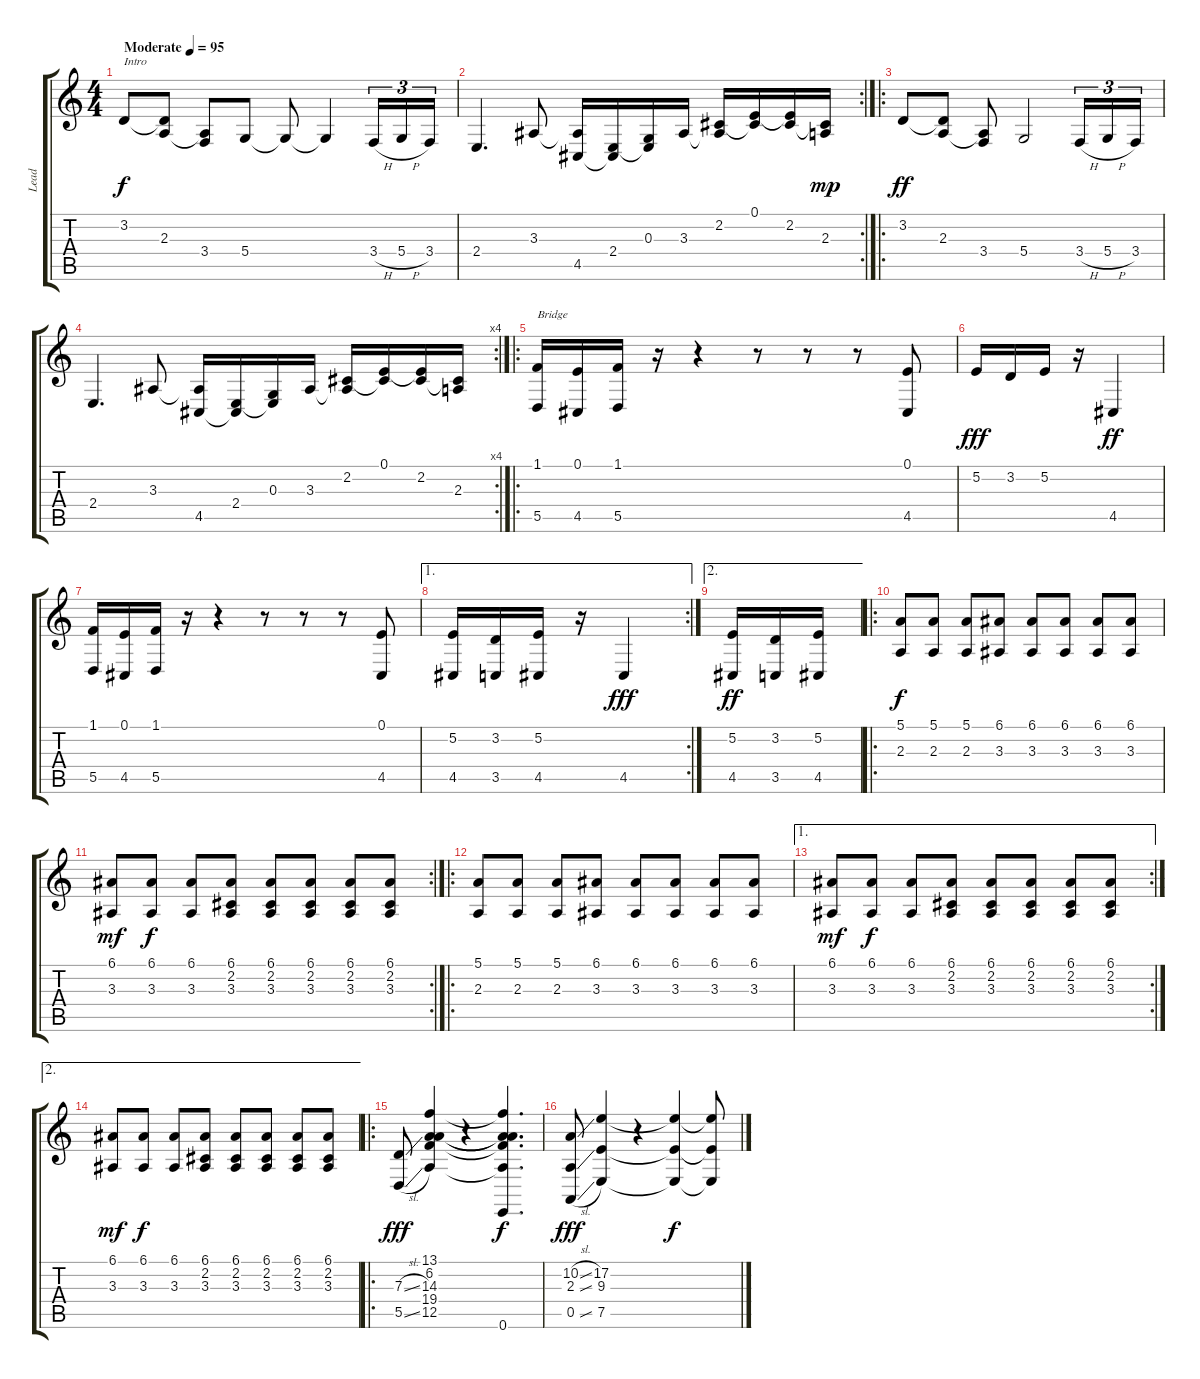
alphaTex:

\track ("Lead" "Lead") {instrument harpsichord}
\staff {score tabs}
\tuning (E4 B3 G3 D3 A2 E2) {hide}
\ts (4 4)
\tempo (95 "Moderate")
\clef g2
\ks c
3.2.8{txt "Intro" dy f instrument harpsichord} (3.2{t} 2.3).8 (2.3{t} 3.4).8 5.4.8 5.4{t}.8 5.4{t}.4 3.4{h}.16{tu (3 2)} 5.4{h}.16{tu (3 2)} 3.4.16{tu (3 2)} |
\rc 2
2.4.4{d} 3.3.8 (3.3{t} 4.5).16 (2.4 4.5{t}).16 (0.3 2.4{t}).16 3.3.16 (2.2 3.3{t}).16 (0.1 2.2{t}).16 (0.1{t} 2.2).16 (2.2{t} 2.3).16{dy mp} |
\ro
3.2.8{dy ff} (3.2{t} 2.3).8 (2.3{t} 3.4).8 5.4.2 3.4{h}.16{tu (3 2)} 5.4{h}.16{tu (3 2)} 3.4.16{tu (3 2)} |
\rc 4
2.4.4{d} 3.3.8 (3.3{t} 4.5).16 (2.4 4.5{t}).16 (0.3 2.4{t}).16 3.3.16 (2.2 3.3{t}).16 (0.1 2.2{t}).16 (0.1{t} 2.2).16 (2.2{t} 2.3).16 |
\ro
(1.1 5.5).16{txt "Bridge" instrument choiraahs} (0.1 4.5).16 (1.1 5.5).16 r.16 r.4 r.8 r.8 r.8 (0.1 4.5).8 |
5.2.16{dy fff} 3.2.16 5.2.16 r.16 4.5.4{dy ff} |
(1.1 5.5).16 (0.1 4.5).16 (1.1 5.5).16 r.16 r.4 r.8 r.8 r.8 (0.1 4.5).8 |
\ae 1
\rc 2
(5.2 4.5).16 (3.2 3.5).16 (5.2 4.5).16 r.16 4.5.4{dy fff} |
\ae 2
(5.2 4.5).16{dy ff} (3.2 3.5).16 (5.2 4.5).16 |
\ro
(5.1 2.3).8{dy f instrument harpsichord} (5.1 2.3).8 (5.1 2.3).8 (6.1 3.3).8 (6.1 3.3).8 (6.1 3.3).8 (6.1 3.3).8 (6.1 3.3).8 |
\rc 2
(6.1 3.3).8{dy mf} (6.1 3.3).8{dy f} (6.1 3.3).8 (6.1 2.2 3.3).8 (6.1 2.2 3.3).8 (6.1 2.2 3.3).8 (6.1 2.2 3.3).8 (6.1 2.2 3.3).8 |
\ro
(5.1 2.3).8{instrument harpsichord} (5.1 2.3).8 (5.1 2.3).8 (6.1 3.3).8 (6.1 3.3).8 (6.1 3.3).8 (6.1 3.3).8 (6.1 3.3).8 |
\ae 1
\rc 2
(6.1 3.3).8{dy mf} (6.1 3.3).8{dy f} (6.1 3.3).8 (6.1 2.2 3.3).8 (6.1 2.2 3.3).8 (6.1 2.2 3.3).8 (6.1 2.2 3.3).8 (6.1 2.2 3.3).8 |
\ae 2
(6.1 3.3).8{dy mf} (6.1 3.3).8{dy f} (6.1 3.3).8 (6.1 2.2 3.3).8 (6.1 2.2 3.3).8 (6.1 2.2 3.3).8 (6.1 2.2 3.3).8 (6.1 2.2 3.3).8 |
\ro
(7.3{sl} 5.5{sl}).8{dy fff instrument harpsichord} (13.1 6.2 14.3 19.4 12.5).4 r.4 (13.1{t} 6.2{t} 14.3{t} 19.4{t} 12.5{t} 0.6).4{d dy f} |
(10.2{sl} 2.3{sl} 0.5{sl}).8{dy fff} (17.2 9.3 7.5).4 r.4 (17.2{t} 9.3{t} 7.5{t}).4{dy f} (17.2{t} 9.3{t} 7.5{t}).8
